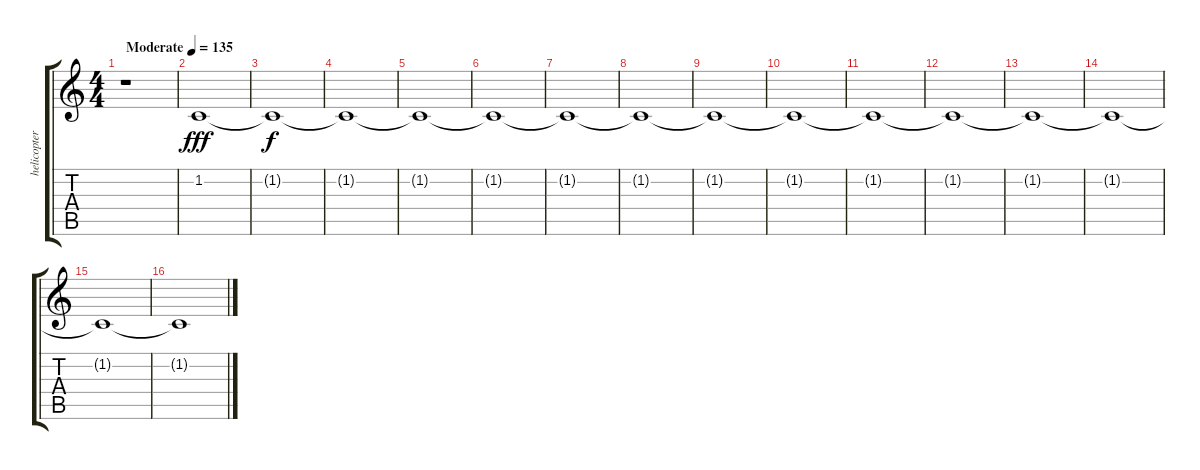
\track ("helicoptere" "helicopter") {instrument helicopter}
\staff {score tabs}
\tuning (E4 B3 G3 D3 A2 E2) {hide}
\ts (4 4)
\tempo (135 "Moderate")
\clef g2
\ks c
r.1{dy fff instrument helicopter} |
1.2.1{volume 16 instrument helicopter} |
1.2{t}.1{dy f} |
1.2{t}.1 |
1.2{t}.1 |
1.2{t}.1 |
1.2{t}.1 |
1.2{t}.1 |
1.2{t}.1 |
1.2{t}.1 |
1.2{t}.1 |
1.2{t}.1 |
1.2{t}.1 |
1.2{t}.1 |
1.2{t}.1 |
1.2{t}.1
